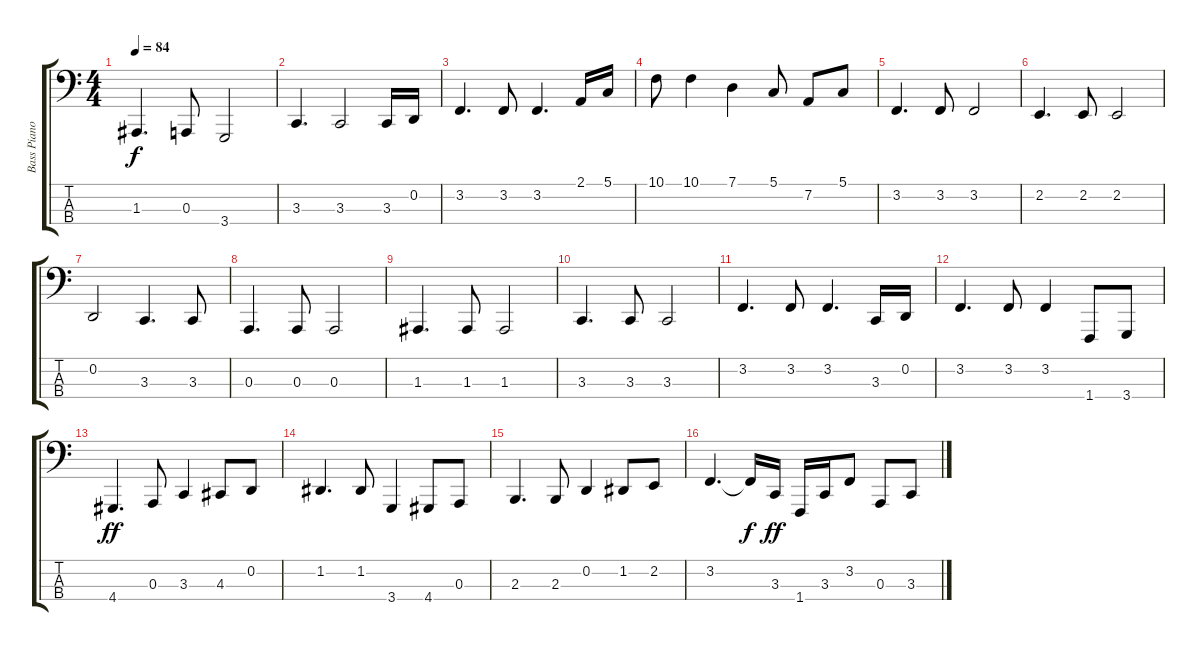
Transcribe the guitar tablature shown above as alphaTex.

\track ("Bass Piano" "Bass Piano") {instrument acousticgrandpiano}
\staff {score tabs}
\tuning (G2 D2 A1 E1) {hide}
\ts (4 4)
\tempo 84
\clef f4
\ks c
1.3.4{d dy f} 0.3.8 3.4.2 |
3.3.4{d} 3.3.2 3.3.16 0.2.16 |
3.2.4{d} 3.2.8 3.2.4{d} 2.1.16 5.1.16 |
10.1.8 10.1.4 7.1.4 5.1.8 7.2.8 5.1.8 |
3.2.4{d} 3.2.8 3.2.2 |
2.2.4{d} 2.2.8 2.2.2 |
0.2.2 3.3.4{d} 3.3.8 |
0.3.4{d} 0.3.8 0.3.2 |
1.3.4{d} 1.3.8 1.3.2 |
3.3.4{d} 3.3.8 3.3.2 |
3.2.4{d} 3.2.8 3.2.4{d} 3.3.16 0.2.16 |
3.2.4{d} 3.2.8 3.2.4 1.4.8 3.4.8 |
4.4.4{d dy ff} 0.3.8 3.3.4 4.3.8 0.2.8 |
1.2.4{d} 1.2.8 3.4.4 4.4.8 0.3.8 |
2.3.4{d} 2.3.8 0.2.4 1.2.8 2.2.8 |
3.2.4{d} 3.2{t}.16{dy f} 3.3.16{dy ff} 1.4.16 3.3.16 3.2.8 0.3.8 3.3.8
